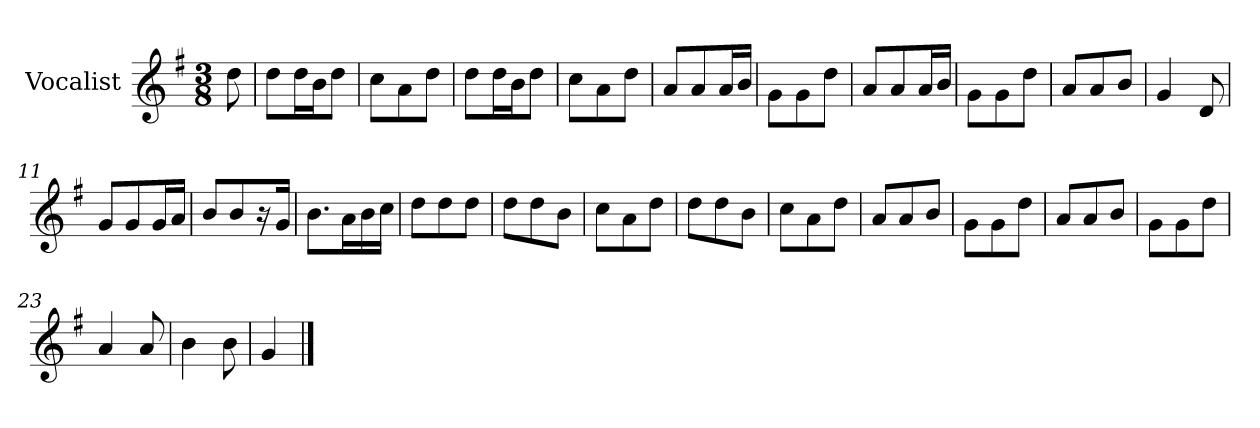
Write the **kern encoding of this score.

**kern
*part1
*staff1
*I"Vocalist
*k[f#]
*G:
*M3/8
=
8dd
=1
8ddL
16ddL
16bJ
8ddJ
=2
8ccL
8a
8ddJ
=3
8ddL
16ddL
16bJ
8ddJ
=4
8ccL
8a
8ddJ
=5
8aL
8a
16aL
16bJJ
=6
8gL
8g
8ddJ
=7
8aL
8a
16aL
16bJJ
=8
8gL
8g
8ddJ
=9
8aL
8a
8bJ
=10
4g
8d
=11
8gL
8g
16gL
16aJJ
=12
8bL
8b
16r
16gJk
=13
8.bL
16aL
16b
16ccJJ
=14
8ddL
8dd
8ddJ
=15
8ddL
8dd
8bJ
=16
8ccL
8a
8ddJ
=17
8ddL
8dd
8bJ
=18
8ccL
8a
8ddJ
=19
8aL
8a
8bJ
=20
8gL
8g
8ddJ
=21
8aL
8a
8bJ
=22
8gL
8g
8ddJ
=23
4a
8a
=24
4b
8b
=25
4g
==
*-
